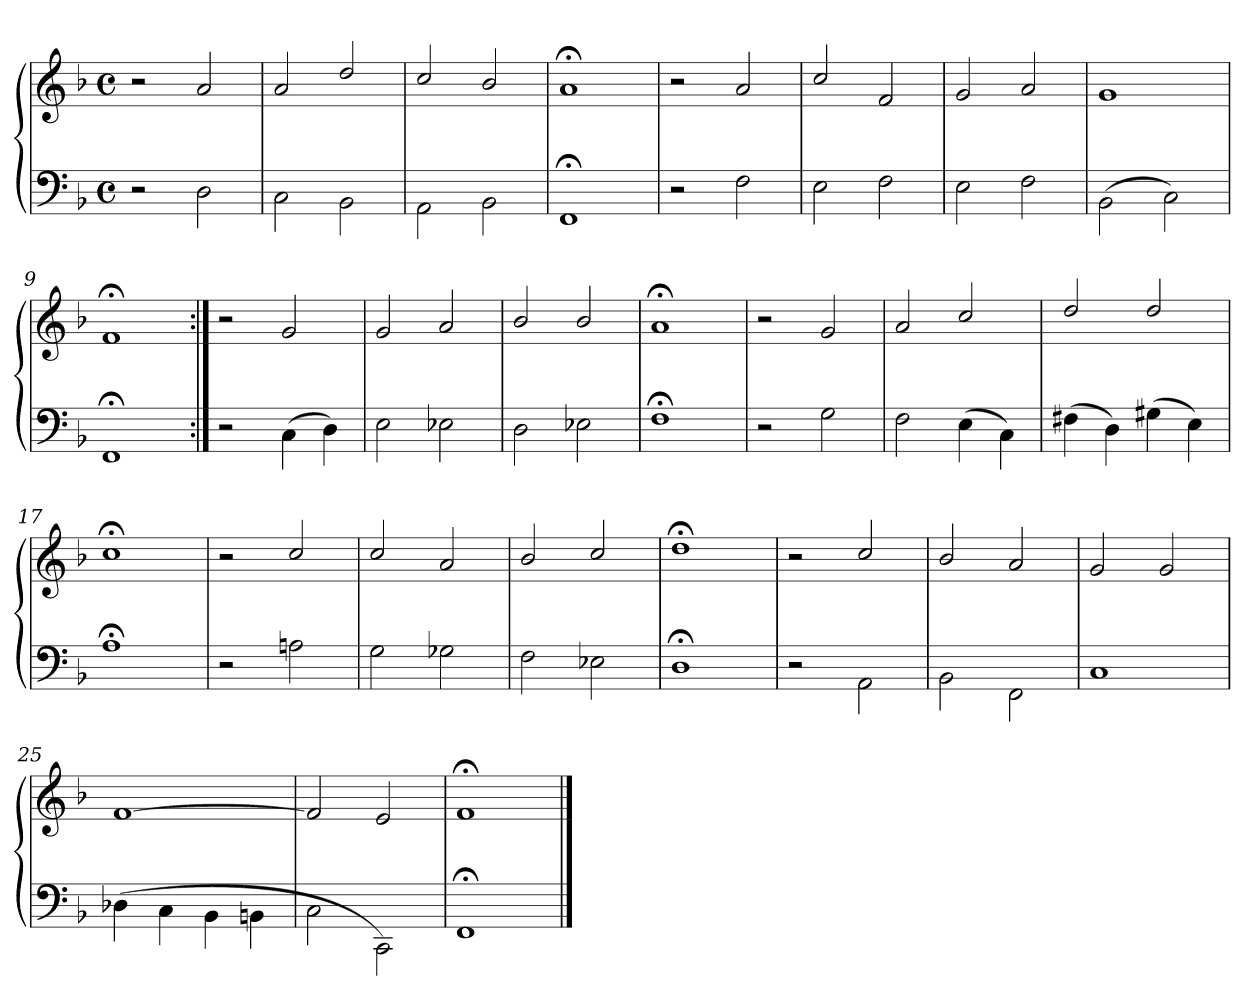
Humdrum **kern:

**kern	**kern
*part1	*part1
*staff2	*staff1
*clefF4	*clefG2
*k[b-]	*k[b-]
*M4/4	*M4/4
*met(c)	*met(c)
=1	=1
2r	2r
2D\	2a/
=2	=2
2C\	2a/
2BB-\	2dd/
=3	=3
2AA\	2cc/
2BB-\	2b-/
=4	=4
1FF;\	1a;</
=5	=5
2r	2r
2F\	2a/
=6	=6
2E\	2cc/
2F\	2f/
=7	=7
2E\	2g/
2F\	2a/
=8	=8
(2BB-\	1g/
2C\)	.
=9	=9
1FF;\	1f;</
!!LO:LB:g=z
=10:|!	=10:|!
2r	2r
(4C\	2g/
4D\)	.
=11	=11
2E\	2g/
2E-X\	2a/
=12	=12
2D\	2b-/
2E-X\	2b-/
=13	=13
1F;\	1a;</
=14	=14
2r	2r
2G\	2g/
=15	=15
2F\	2a/
(4E\	2cc/
4C\)	.
=16	=16
(4F#X\	2dd/
4D\)	.
(4G#X\	2dd/
4E\)	.
=17	=17
1A;\	1cc;</
!!LO:LB:g=z
=18	=18
2r	2r
2An\	2cc/
=19	=19
2G\	2cc/
2G-X\	2a/
=20	=20
2F\	2b-/
2E-X\	2cc/
=21	=21
1D;\	1dd;</
!!LO:PB:g=z
=22	=22
2r	2r
2AA\	2cc/
=23	=23
2BB-\	2b-/
2FF\	2a/
=24	=24
1C\	2g/
.	2g/
=25	=25
(4D-X\	[1f\
4C\	.
4BB-\	.
4BBn\	.
=26	=26
2C\	2f/]
2CC\)	2e/
=27	=27
1FF;\	1f;</
==	==
*-	*-
